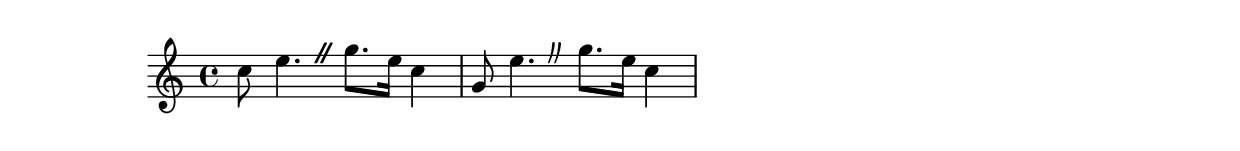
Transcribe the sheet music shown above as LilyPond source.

%% Do not edit this file; it is automatically
%% generated from LSR http://lsr.dsi.unimi.it
%% This file is in the public domain.
\version "2.13.10"

\header {
  lsrtags = "expressive-marks, tweaks-and-overrides"

%% Translation of GIT committish: 341940d3830b59f93a80131471d622c2818afddb
  texidoces = "
Las marcas de cesura se pueden crear sobreescribiendo la propiedad
@code{'text} del objeto @code{BreathingSign}.  También está disponible
una marca de cesura curva.

"
  doctitlees = "Insertar una cesura"

%% Translation of GIT committish: d96023d8792c8af202c7cb8508010c0d3648899d
 texidocde = "
Zäsurzeichen können erstellt werden, indem die @code{'text}-Eigenschaft
des @code{BreathingSign}-Objektes verändert wird.  Ein gekrümmtes
Zäsurzeichen ist auch möglich.
"
  doctitlede = "Eine Zäsur einfügen"
%% Translation of GIT committish: ae814f45737bd1bdaf65b413a4c37f70b84313b7
  texidocfr = "
Une surcharge de la propriété @code{'text} de l'objet
@code{BreathingSign} permet de créer une marque de césure.  LilyPond
dispose également d'une variante courbée.

"
  doctitlefr = "Insertion d'une césure"


  texidoc = "
Caesura marks can be created by overriding the @code{'text} property of
the @code{BreathingSign} object. A curved caesura mark is also
available.

"
  doctitle = "Inserting a caesura"
} % begin verbatim

\relative c'' {
  \override BreathingSign #'text = \markup {
    \musicglyph #"scripts.caesura.straight"
  }
  c8 e4. \breathe g8. e16 c4

  \override BreathingSign #'text = \markup {
    \musicglyph #"scripts.caesura.curved"
  }
  g8 e'4. \breathe g8. e16 c4
}
